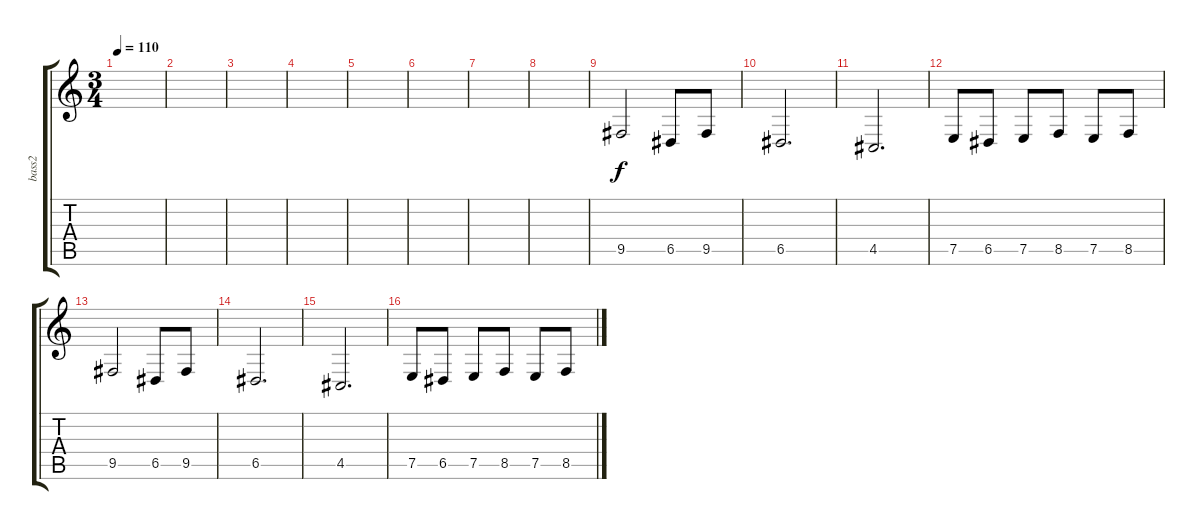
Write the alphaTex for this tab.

\track ("bass2" "bass2") {instrument acousticgrandpiano}
\staff {score tabs}
\tuning (E4 B3 G3 D3 A2 E2) {hide}
\ts (3 4)
\tempo 110
\clef g2
\ks c
|
|
|
|
|
|
|
|
9.5.2 6.5.8 9.5.8 |
6.5.2{d} |
4.5.2{d} |
7.5.8 6.5.8 7.5.8 8.5.8 7.5.8 8.5.8 |
9.5.2 6.5.8 9.5.8 |
6.5.2{d} |
4.5.2{d} |
7.5.8 6.5.8 7.5.8 8.5.8 7.5.8 8.5.8
